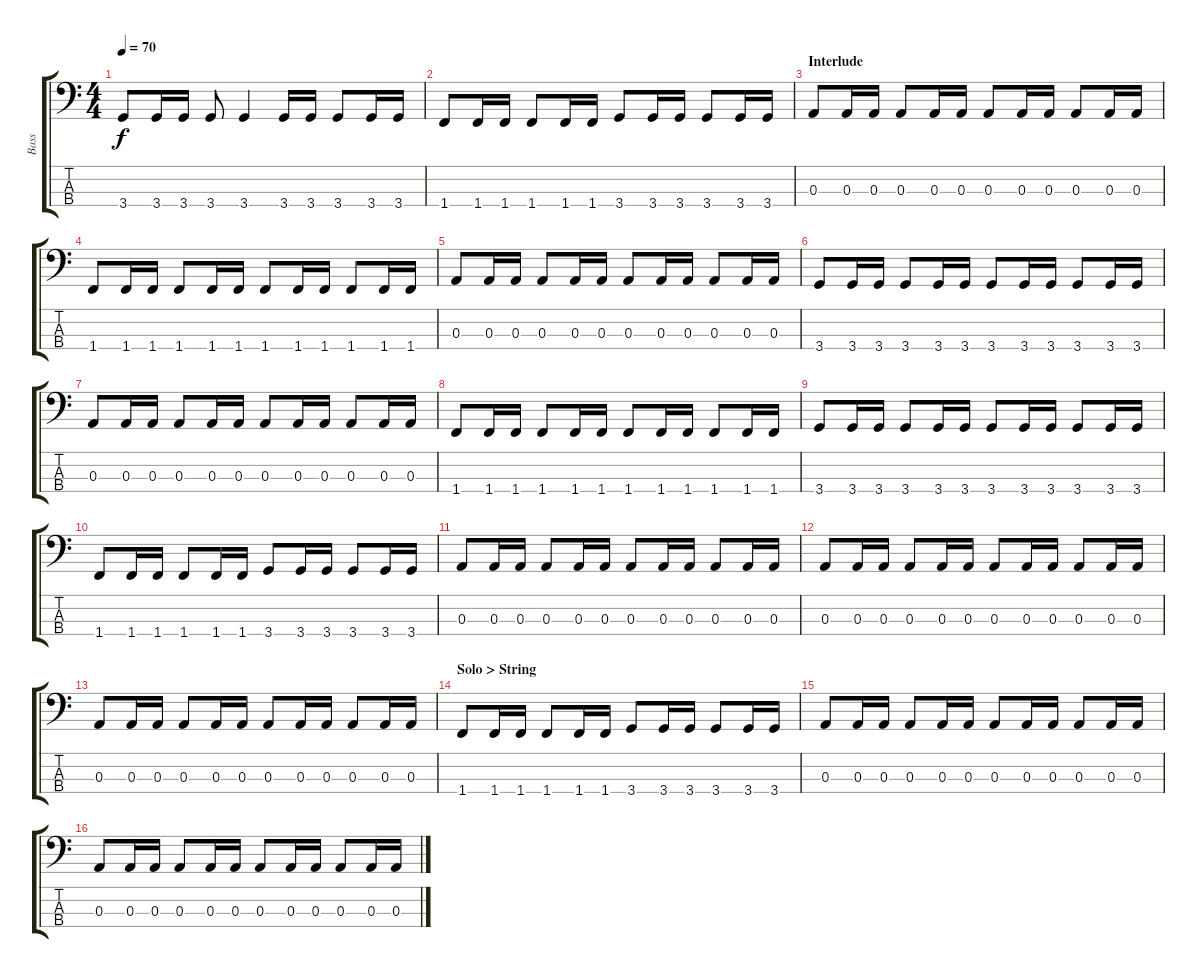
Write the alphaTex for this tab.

\track ("Bass" "Bass") {instrument electricbassfinger}
\staff {score tabs}
\tuning (G2 D2 A1 E1) {hide}
\ts (4 4)
\tempo 70
\clef f4
\ks c
3.4.8{dy f} 3.4.16 3.4.16 3.4.8 3.4.4 3.4.16 3.4.16 3.4.8 3.4.16 3.4.16 |
1.4.8 1.4.16 1.4.16 1.4.8 1.4.16 1.4.16 3.4.8 3.4.16 3.4.16 3.4.8 3.4.16 3.4.16 |
\section ("" "Interlude")
0.3.8 0.3.16 0.3.16 0.3.8 0.3.16 0.3.16 0.3.8 0.3.16 0.3.16 0.3.8 0.3.16 0.3.16 |
1.4.8 1.4.16 1.4.16 1.4.8 1.4.16 1.4.16 1.4.8 1.4.16 1.4.16 1.4.8 1.4.16 1.4.16 |
0.3.8 0.3.16 0.3.16 0.3.8 0.3.16 0.3.16 0.3.8 0.3.16 0.3.16 0.3.8 0.3.16 0.3.16 |
3.4.8 3.4.16 3.4.16 3.4.8 3.4.16 3.4.16 3.4.8 3.4.16 3.4.16 3.4.8 3.4.16 3.4.16 |
0.3.8 0.3.16 0.3.16 0.3.8 0.3.16 0.3.16 0.3.8 0.3.16 0.3.16 0.3.8 0.3.16 0.3.16 |
1.4.8 1.4.16 1.4.16 1.4.8 1.4.16 1.4.16 1.4.8 1.4.16 1.4.16 1.4.8 1.4.16 1.4.16 |
3.4.8 3.4.16 3.4.16 3.4.8 3.4.16 3.4.16 3.4.8 3.4.16 3.4.16 3.4.8 3.4.16 3.4.16 |
1.4.8 1.4.16 1.4.16 1.4.8 1.4.16 1.4.16 3.4.8 3.4.16 3.4.16 3.4.8 3.4.16 3.4.16 |
0.3.8 0.3.16 0.3.16 0.3.8 0.3.16 0.3.16 0.3.8 0.3.16 0.3.16 0.3.8 0.3.16 0.3.16 |
0.3.8 0.3.16 0.3.16 0.3.8 0.3.16 0.3.16 0.3.8 0.3.16 0.3.16 0.3.8 0.3.16 0.3.16 |
0.3.8 0.3.16 0.3.16 0.3.8 0.3.16 0.3.16 0.3.8 0.3.16 0.3.16 0.3.8 0.3.16 0.3.16 |
\section ("" "Solo > String")
1.4.8 1.4.16 1.4.16 1.4.8 1.4.16 1.4.16 3.4.8 3.4.16 3.4.16 3.4.8 3.4.16 3.4.16 |
0.3.8 0.3.16 0.3.16 0.3.8 0.3.16 0.3.16 0.3.8 0.3.16 0.3.16 0.3.8 0.3.16 0.3.16 |
0.3.8 0.3.16 0.3.16 0.3.8 0.3.16 0.3.16 0.3.8 0.3.16 0.3.16 0.3.8 0.3.16 0.3.16
